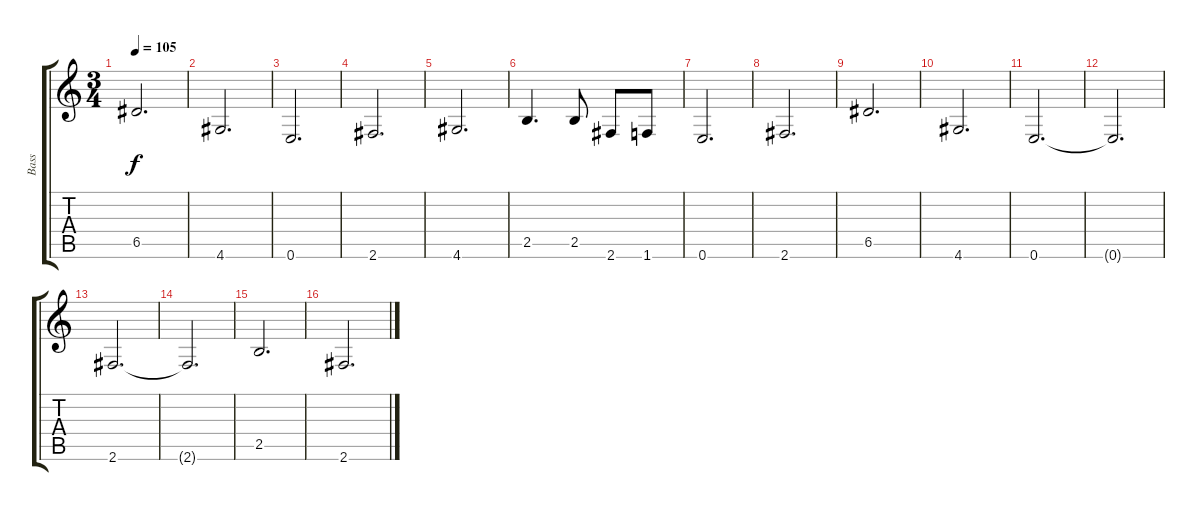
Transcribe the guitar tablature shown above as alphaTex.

\track ("Bass" "Bass") {instrument electricbassfinger}
\staff {score tabs}
\tuning (E4 B3 G3 D3 A2 E2) {hide}
\ts (3 4)
\tempo 105
\clef g2
\ks c
6.5.2{d dy f} |
4.6.2{d} |
0.6.2{d} |
2.6.2{d} |
4.6.2{d} |
2.5.4{d} 2.5.8 2.6.8 1.6.8 |
0.6.2{d} |
2.6.2{d} |
6.5.2{d} |
4.6.2{d} |
0.6.2{d} |
0.6{t}.2{d} |
2.6.2{d} |
2.6{t}.2{d} |
2.5.2{d} |
2.6.2{d}
